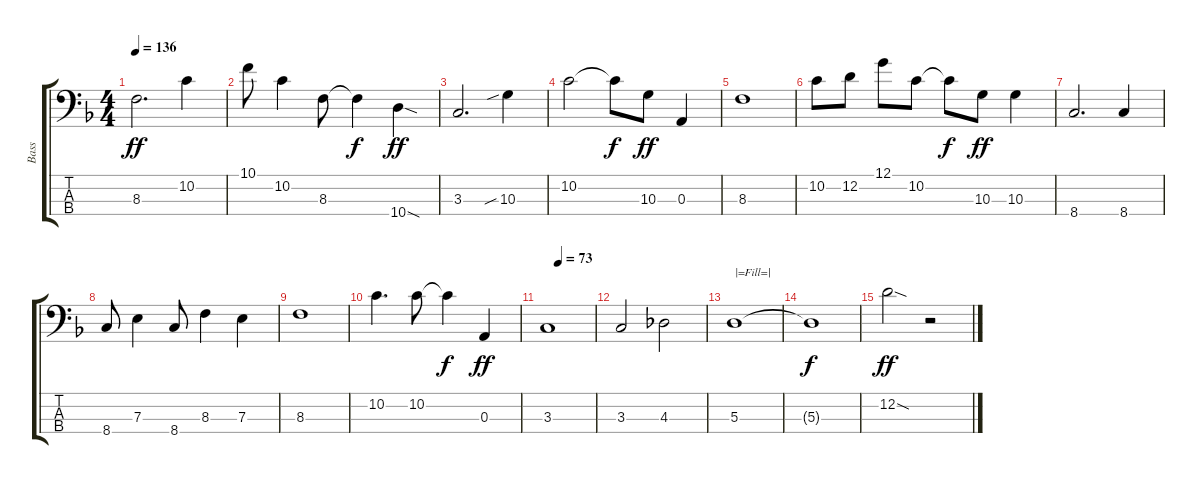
\track ("Bass" "Bass") {instrument electricbasspick}
\staff {score tabs}
\tuning (G2 D2 A1 E1) {hide}
\ts (4 4)
\tempo 136
\clef f4
\ks f
8.3.2{d dy ff} 10.2.4 |
10.1.8 10.2.4 8.3.8 8.3{t}.4{dy f} 10.4{sod}.4{dy ff} |
3.3.2{d} 10.3{sib}.4 |
10.2.2 10.2{t}.8{dy f} 10.3.8{dy ff} 0.3.4 |
8.3.1 |
10.2.8 12.2.8 12.1.8 10.2.8 10.2{t}.8{dy f} 10.3.8{dy ff} 10.3.4 |
8.4.2{d} 8.4.4 |
8.4.8 7.3.4 8.4.8 8.3.4 7.3.4 |
8.3.1 |
10.2.4{d} 10.2.8 10.2{t}.4{dy f} 0.3.4{dy ff} |
\tempo (73 0.25)
3.3.1 |
3.3.2 4.3.2 |
5.3.1{txt "|=Fill=|"} |
5.3{t}.1{dy f} |
12.2{sod}.2{dy ff} r.2
